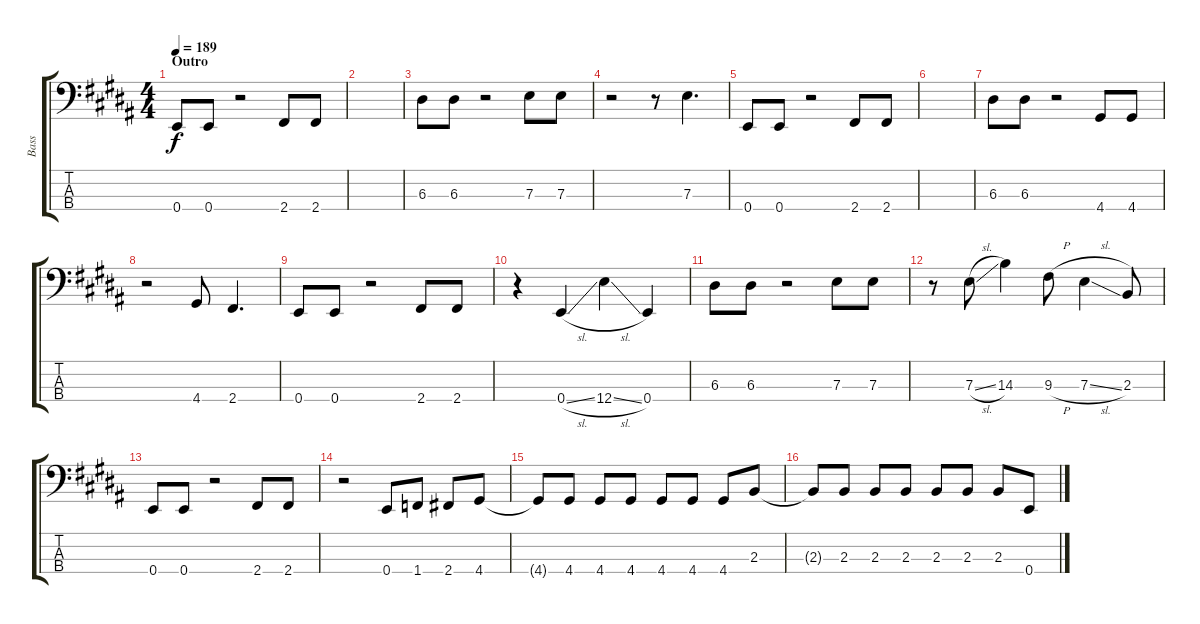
\track ("Bass" "Bass") {instrument electricbasspick}
\staff {score tabs}
\tuning (G2 D2 A1 E1) {hide}
\ts (4 4)
\section ("" "Outro")
\tempo 189
\clef f4
\ks b
0.4.8{dy f} 0.4.8 r.2 2.4.8 2.4.8 |
|
6.3.8 6.3.8 r.2 7.3.8 7.3.8 |
r.2 r.8 7.3.4{d} |
0.4.8 0.4.8 r.2 2.4.8 2.4.8 |
|
6.3.8 6.3.8 r.2 4.4.8 4.4.8 |
r.2 4.4.8 2.4.4{d} |
0.4.8 0.4.8 r.2 2.4.8 2.4.8 |
r.4 0.4{sl}.4 12.4{sl}.4 0.4.4 |
6.3.8 6.3.8 r.2 7.3.8 7.3.8 |
r.8 7.3{sl}.8 14.3.4 9.3{h}.8 7.3{sl}.4 2.3.8 |
0.4.8 0.4.8 r.2 2.4.8 2.4.8 |
r.2 0.4.8 1.4.8 2.4.8 4.4.8 |
4.4{t}.8 4.4.8 4.4.8 4.4.8 4.4.8 4.4.8 4.4.8 2.3.8 |
2.3{t}.8 2.3.8 2.3.8 2.3.8 2.3.8 2.3.8 2.3.8 0.4.8
